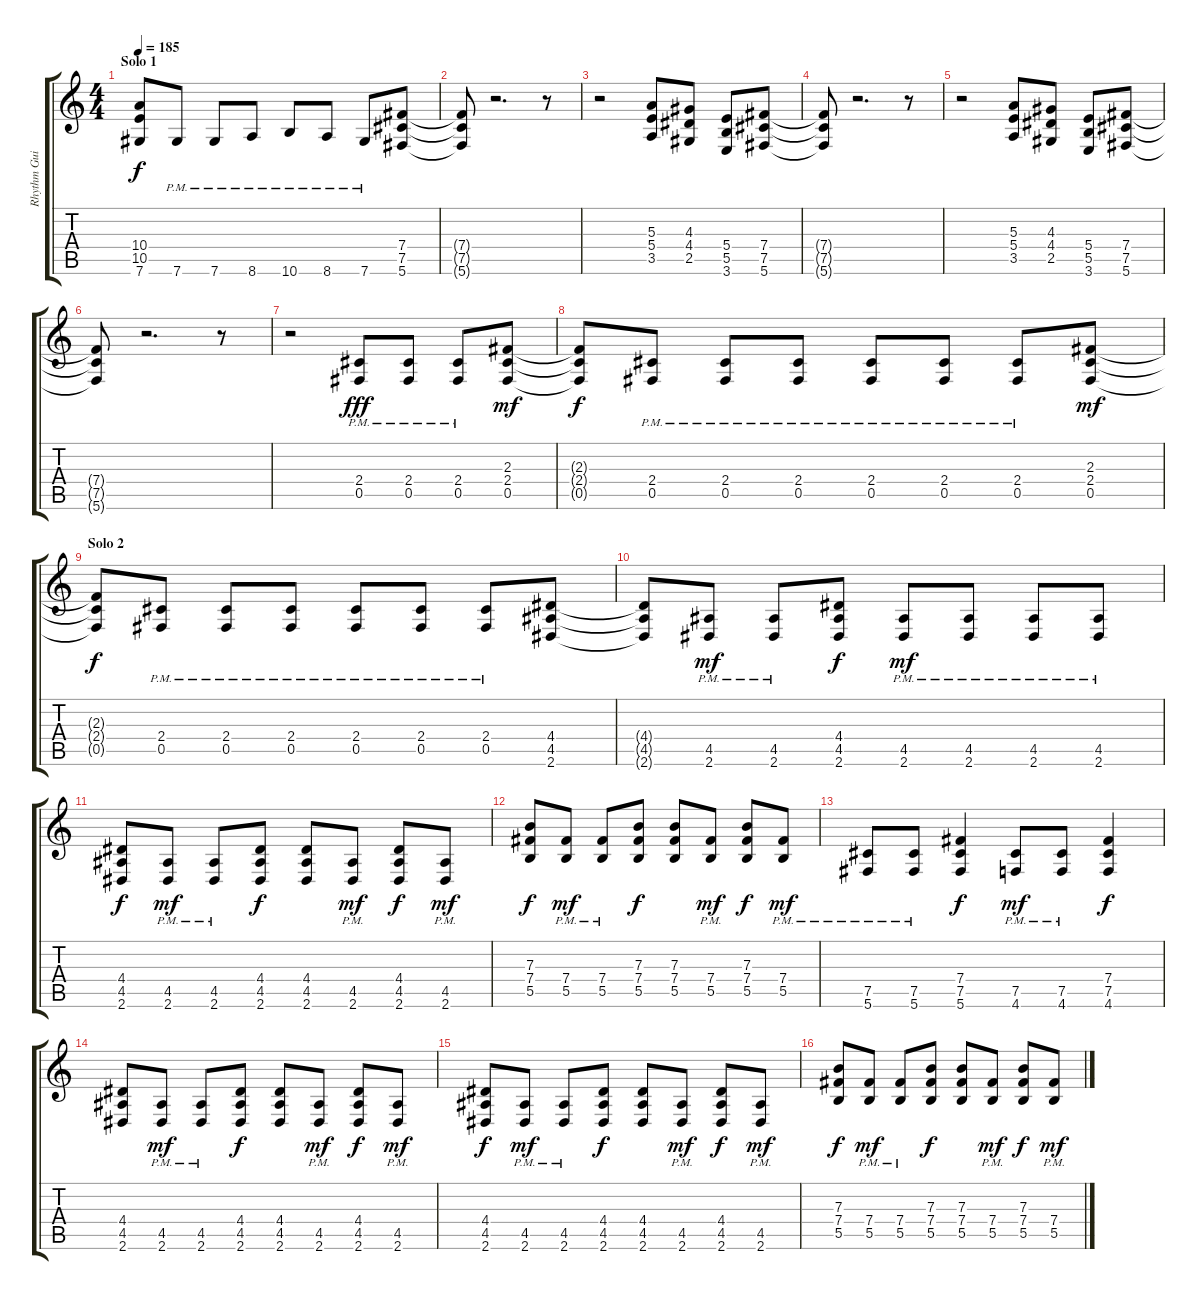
\track ("Rhythm Guitar Boosted" "Rhythm Gui") {instrument distortionguitar}
\staff {score tabs}
\tuning (Db4 Ab3 E3 B2 Gb2 Db2) {hide}
\ts (4 4)
\section ("" "Solo 1")
\tempo 185
\clef g2
\ks c
(10.4 10.5 7.6).8{dy f} 7.6{pm}.8 7.6{pm}.8 8.6{pm}.8 10.6{pm}.8 8.6{pm}.8 7.6{pm}.8 (7.4 7.5 5.6).8 |
(7.4{t} 7.5{t} 5.6{t}).8 r.2{d} r.8 |
r.2 (5.3 5.4 3.5).8 (4.3 4.4 2.5).8 (5.4 5.5 3.6).8 (7.4 7.5 5.6).8 |
(7.4{t} 7.5{t} 5.6{t}).8 r.2{d} r.8 |
r.2 (5.3 5.4 3.5).8 (4.3 4.4 2.5).8 (5.4 5.5 3.6).8 (7.4 7.5 5.6).8 |
(7.4{t} 7.5{t} 5.6{t}).8 r.2{d} r.8 |
r.2 (2.4{pm} 0.5{pm}).8{dy fff} (2.4{pm} 0.5{pm}).8 (2.4{pm} 0.5{pm}).8 (2.3 2.4 0.5).8{dy mf} |
(2.3{t} 2.4{t} 0.5{t}).8{dy f} (2.4{pm} 0.5{pm}).8 (2.4{pm} 0.5{pm}).8 (2.4{pm} 0.5{pm}).8 (2.4{pm} 0.5{pm}).8 (2.4{pm} 0.5{pm}).8 (2.4{pm} 0.5{pm}).8 (2.3 2.4 0.5).8{dy mf} |
\section ("" "Solo 2")
(2.3{t} 2.4{t} 0.5{t}).8{dy f} (2.4{pm} 0.5{pm}).8 (2.4{pm} 0.5{pm}).8 (2.4{pm} 0.5{pm}).8 (2.4{pm} 0.5{pm}).8 (2.4{pm} 0.5{pm}).8 (2.4{pm} 0.5{pm}).8 (4.4 4.5 2.6).8 |
(4.4{t} 4.5{t} 2.6{t}).8 (4.5{pm} 2.6{pm}).8{dy mf} (4.5{pm} 2.6{pm}).8 (4.4 4.5 2.6).8{dy f} (4.5{pm} 2.6{pm}).8{dy mf} (4.5{pm} 2.6{pm}).8 (4.5{pm} 2.6{pm}).8 (4.5{pm} 2.6{pm}).8 |
(4.4 4.5 2.6).8{dy f} (4.5{pm} 2.6{pm}).8{dy mf} (4.5{pm} 2.6{pm}).8 (4.4 4.5 2.6).8{dy f} (4.4 4.5 2.6).8 (4.5{pm} 2.6{pm}).8{dy mf} (4.4 4.5 2.6).8{dy f} (4.5{pm} 2.6{pm}).8{dy mf} |
(7.3 7.4 5.5).8{dy f} (7.4{pm} 5.5{pm}).8{dy mf} (7.4{pm} 5.5{pm}).8 (7.3 7.4 5.5).8{dy f} (7.3 7.4 5.5).8 (7.4{pm} 5.5{pm}).8{dy mf} (7.3 7.4 5.5).8{dy f} (7.4{pm} 5.5{pm}).8{dy mf} |
(7.5{pm} 5.6{pm}).8 (7.5{pm} 5.6{pm}).8 (7.4 7.5 5.6).4{dy f} (7.5{pm} 4.6{pm}).8{dy mf} (7.5{pm} 4.6{pm}).8 (7.4 7.5 4.6).4{dy f} |
(4.4 4.5 2.6).8 (4.5{pm} 2.6{pm}).8{dy mf} (4.5{pm} 2.6{pm}).8 (4.4 4.5 2.6).8{dy f} (4.4 4.5 2.6).8 (4.5{pm} 2.6{pm}).8{dy mf} (4.4 4.5 2.6).8{dy f} (4.5{pm} 2.6{pm}).8{dy mf} |
(4.4 4.5 2.6).8{dy f} (4.5{pm} 2.6{pm}).8{dy mf} (4.5{pm} 2.6{pm}).8 (4.4 4.5 2.6).8{dy f} (4.4 4.5 2.6).8 (4.5{pm} 2.6{pm}).8{dy mf} (4.4 4.5 2.6).8{dy f} (4.5{pm} 2.6{pm}).8{dy mf} |
(7.3 7.4 5.5).8{dy f} (7.4{pm} 5.5{pm}).8{dy mf} (7.4{pm} 5.5{pm}).8 (7.3 7.4 5.5).8{dy f} (7.3 7.4 5.5).8 (7.4{pm} 5.5{pm}).8{dy mf} (7.3 7.4 5.5).8{dy f} (7.4{pm} 5.5{pm}).8{dy mf}
